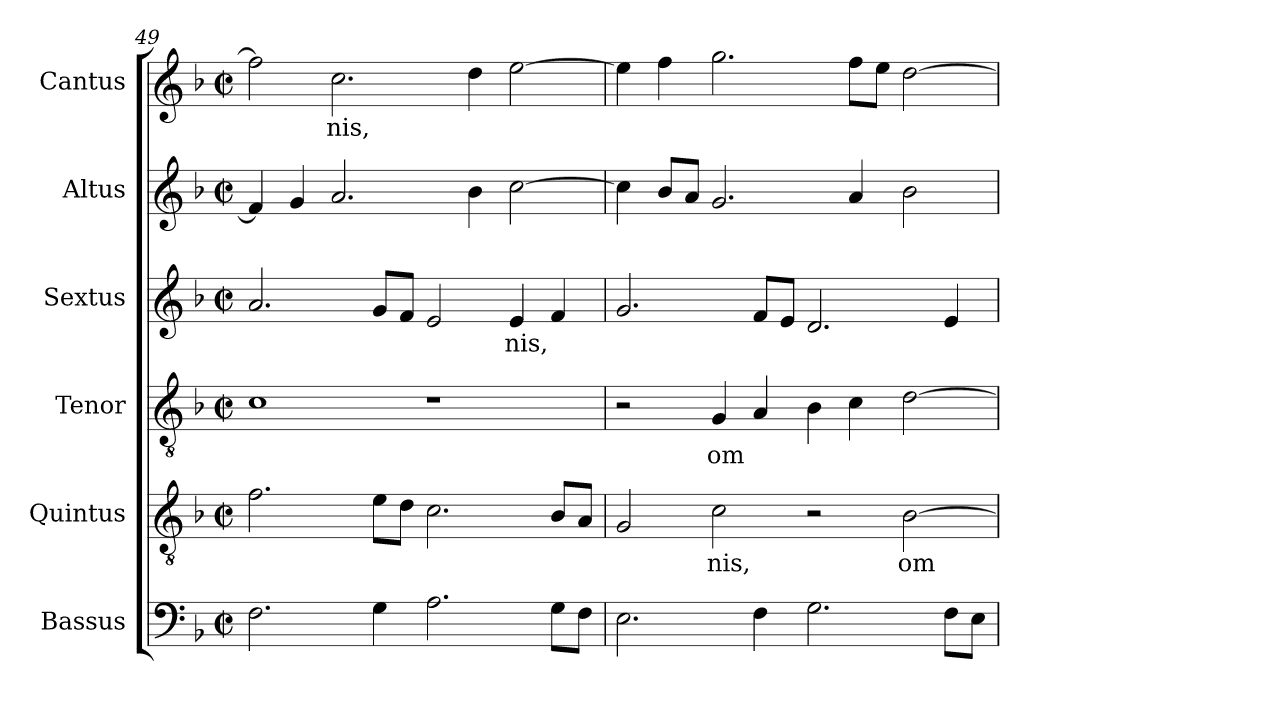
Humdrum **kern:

**kern	**text	**kern	**text	**kern	**text	**kern	**text	**kern	**text	**kern	**text
*part6	*part6	*part5	*part5	*part4	*part4	*part3	*part3	*part2	*part2	*part1	*part1
*staff6	*staff6	*staff5	*staff5	*staff4	*staff4	*staff3	*staff3	*staff2	*staff2	*staff1	*staff1
*I"Bassus	*	*I"Quintus	*	*I"Tenor	*	*I"Sextus	*	*I"Altus	*	*I"Cantus	*
*clefF4	*	*clefGv2	*	*clefGv2	*	*clefG2	*	*clefG2	*	*clefG2	*
*k[b-]	*	*k[b-]	*	*k[b-]	*	*k[b-]	*	*k[b-]	*	*k[b-]	*
*F:	*	*F:	*	*F:	*	*F:	*	*F:	*	*F:	*
*M2/2	*	*M2/2	*	*M2/2	*	*M2/2	*	*M2/2	*	*M2/2	*
*met(c|)	*	*met(c|)	*	*met(c|)	*	*met(c|)	*	*met(c|)	*	*met(c|)	*
=49	=49	=49	=49	=49	=49	=49	=49	=49	=49	=49	=49
!	!LO:LY:b:cj	!	!LO:LY:b:cj	!	!LO:LY:b:cj	!	!LO:LY:b:cj	!	!LO:LY:b:cj	!	!LO:LY:b:cj
2.F\	.	2.f\	.	1c	.	2.a/	.	4f/]	.	2ff\]	--
!	!	!	!	!	!	!	!	!	!LO:LY:b:cj	!	!
.	.	.	.	.	.	.	.	4g/	.	.	.
!	!	!	!	!	!	!	!	!	!LO:LY:b:cj	!	!LO:LY:b:cj
.	.	.	.	.	.	.	.	2.a/	.	2.cc\	-nis,
!	!LO:LY:b:cj	!	!LO:LY:b:cj	!	!	!	!LO:LY:b:cj	!	!	!	!
4G\	.	8e\L	.	.	.	8g/L	.	.	.	.	.
!	!	!	!LO:LY:b:cj	!	!	!	!LO:LY:b:cj	!	!	!	!
.	.	8d\J	.	.	.	8f/J	.	.	.	.	.
!	!LO:LY:b:cj	!	!LO:LY:b:cj	!	!	!	!LO:LY:b:cj	!	!	!	!
2.A\	.	2.c\	.	1r	.	2e/	.	.	.	.	.
!	!	!	!	!	!	!	!	!	!LO:LY:b:cj	!	!LO:LY:b:cj
.	.	.	.	.	.	.	.	4b-\	.	4dd\	.
!	!	!	!	!	!	!	!LO:LY:b:cj	!	!LO:LY:b:cj	!	!LO:LY:b:cj
.	.	.	.	.	.	4e/	nis,	[>2cc\	.	[>2ee\	.
!	!LO:LY:b:cj	!	!LO:LY:b:cj	!	!	!	!LO:LY:b:cj	!	!	!	!
8G\L	.	8B-/L	.	.	.	4f/	.	.	.	.	.
!	!LO:LY:b:cj	!	!LO:LY:b:cj	!	!	!	!	!	!	!	!
8F\J	.	8A/J	.	.	.	.	.	.	.	.	.
=50	=50	=50	=50	=50	=50	=50	=50	=50	=50	=50	=50
!	!LO:LY:b:cj	!	!LO:LY:b:cj	!	!	!	!LO:LY:b:cj	!	!LO:LY:b:cj	!	!LO:LY:b:cj
2.E\	.	2G/	.	2r	.	2.g/	.	4cc\]	.	4ee\]	.
!	!	!	!	!	!	!	!	!	!LO:LY:b:cj	!	!LO:LY:b:cj
.	.	.	.	.	.	.	.	8b-/L	.	4ff\	.
!	!	!	!	!	!	!	!	!	!LO:LY:b:cj	!	!
.	.	.	.	.	.	.	.	8a/J	.	.	.
!	!	!	!LO:LY:b:cj	!	!LO:LY:b:cj	!	!	!	!LO:LY:b:cj	!	!LO:LY:b:cj
.	.	2c\	nis,	4G/	om	.	.	2.g/	.	2.gg\	.
!	!LO:LY:b:cj	!	!	!	!LO:LY:b:cj	!	!LO:LY:b:cj	!	!	!	!
4F\	.	.	.	4A/	.	8f/L	.	.	.	.	.
!	!	!	!	!	!	!	!LO:LY:b:cj	!	!	!	!
.	.	.	.	.	.	8e/J	.	.	.	.	.
!	!LO:LY:b:cj	!	!	!	!LO:LY:b:cj	!	!LO:LY:b:cj	!	!	!	!
2.G\	.	2r	.	4B-\	.	2.d/	.	.	.	.	.
!	!	!	!	!	!LO:LY:b:cj	!	!	!	!LO:LY:b:cj	!	!LO:LY:b:cj
.	.	.	.	4c\	.	.	.	4a/	.	8ff\L	.
!	!	!	!	!	!	!	!	!	!	!	!LO:LY:b:cj
.	.	.	.	.	.	.	.	.	.	8ee\J	.
!	!	!	!LO:LY:b:cj	!	!LO:LY:b:cj	!	!	!	!LO:LY:b:cj	!	!LO:LY:b:cj
.	.	[<2B-\	om	[<2d\	.	.	.	2b-\	.	[<2dd\	.
!	!LO:LY:b:cj	!	!	!	!	!	!LO:LY:b:cj	!	!	!	!
8F\L	.	.	.	.	.	4e/	.	.	.	.	.
!	!LO:LY:b:cj	!	!	!	!	!	!	!	!	!	!
8E\J	.	.	.	.	.	.	.	.	.	.	.
=	=	=	=	=	=	=	=	=	=	=	=
*-	*-	*-	*-	*-	*-	*-	*-	*-	*-	*-	*-
